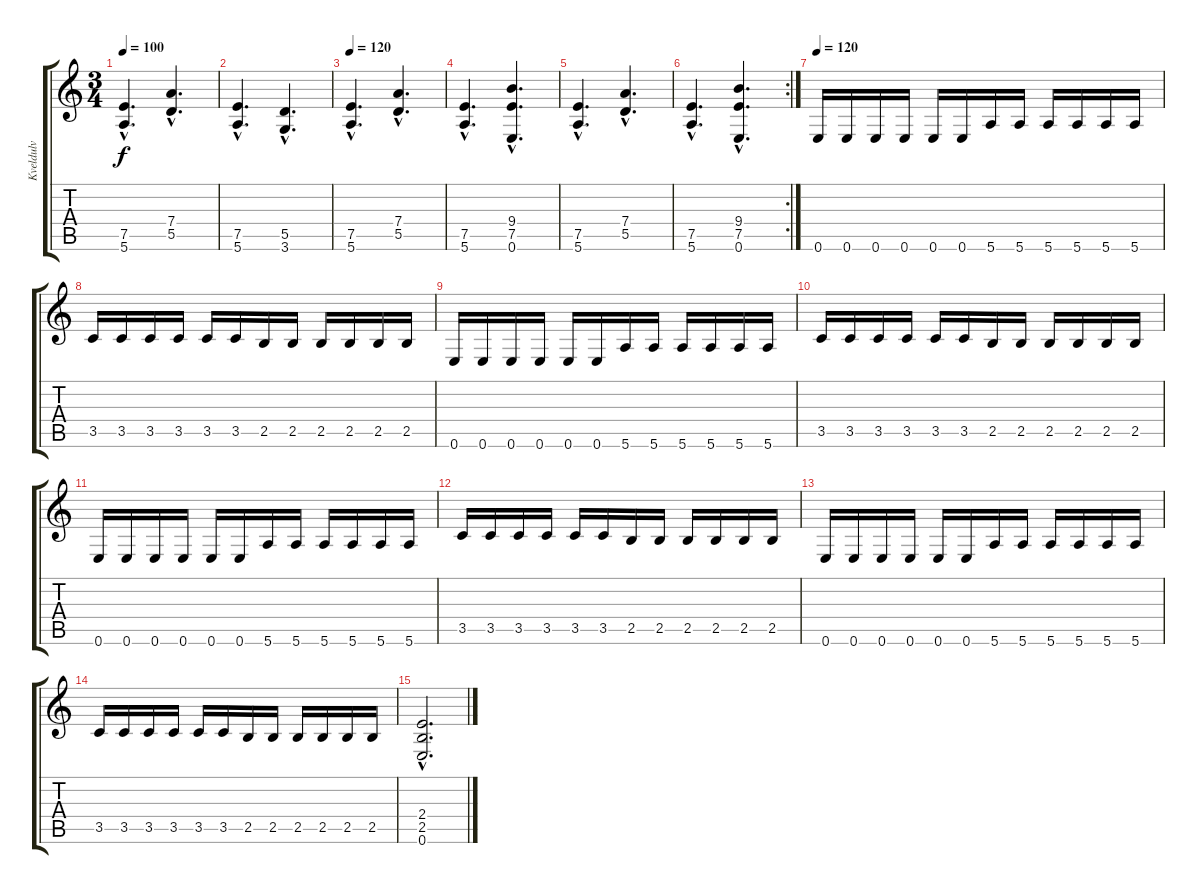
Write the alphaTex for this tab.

\track ("Kveldulv" "Kveldulv") {instrument distortionguitar}
\staff {score tabs}
\tuning (E4 B3 G3 D3 A2 E2) {hide}
\ts (3 4)
\tempo 100
\clef g2
\ks c
(7.5{hac} 5.6{hac}).4{d dy f} (7.4{hac} 5.5{hac}).4{d} |
(7.5{hac} 5.6{hac}).4{d} (5.5{hac} 3.6{hac}).4{d} |
\tempo 120
(7.5{hac} 5.6{hac}).4{d} (7.4{hac} 5.5{hac}).4{d} |
(7.5{hac} 5.6{hac}).4{d} (9.4{hac} 7.5{hac} 0.6{hac}).4{d} |
(7.5{hac} 5.6{hac}).4{d} (7.4{hac} 5.5{hac}).4{d} |
\rc 2
(7.5{hac} 5.6{hac}).4{d} (9.4{hac} 7.5{hac} 0.6{hac}).4{d} |
\tempo 120
0.6.16 0.6.16 0.6.16 0.6.16 0.6.16 0.6.16 5.6.16 5.6.16 5.6.16 5.6.16 5.6.16 5.6.16 |
3.5.16 3.5.16 3.5.16 3.5.16 3.5.16 3.5.16 2.5.16 2.5.16 2.5.16 2.5.16 2.5.16 2.5.16 |
0.6.16 0.6.16 0.6.16 0.6.16 0.6.16 0.6.16 5.6.16 5.6.16 5.6.16 5.6.16 5.6.16 5.6.16 |
3.5.16 3.5.16 3.5.16 3.5.16 3.5.16 3.5.16 2.5.16 2.5.16 2.5.16 2.5.16 2.5.16 2.5.16 |
0.6.16 0.6.16 0.6.16 0.6.16 0.6.16 0.6.16 5.6.16 5.6.16 5.6.16 5.6.16 5.6.16 5.6.16 |
3.5.16 3.5.16 3.5.16 3.5.16 3.5.16 3.5.16 2.5.16 2.5.16 2.5.16 2.5.16 2.5.16 2.5.16 |
0.6.16 0.6.16 0.6.16 0.6.16 0.6.16 0.6.16 5.6.16 5.6.16 5.6.16 5.6.16 5.6.16 5.6.16 |
3.5.16 3.5.16 3.5.16 3.5.16 3.5.16 3.5.16 2.5.16 2.5.16 2.5.16 2.5.16 2.5.16 2.5.16 |
(2.4{hac} 2.5{hac} 0.6{hac}).2{d volume 0}
